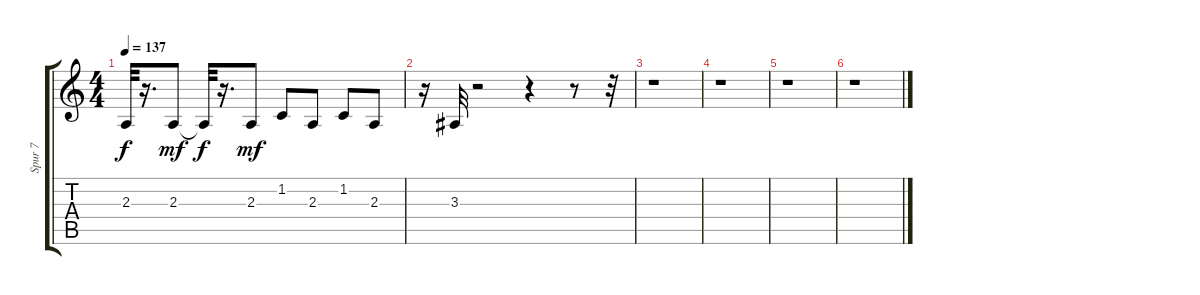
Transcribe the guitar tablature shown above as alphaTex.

\track ("Spur 7" "Spur 7") {instrument rockorgan}
\staff {score tabs}
\tuning (E4 B3 G3 D3 A2 E2) {hide}
\ts (4 4)
\tempo 137
\clef g2
\ks c
2.3{t}.32{dy f} r.16{d} 2.3.8{dy mf} 2.3{t}.32{dy f} r.16{d} 2.3.8{dy mf} 1.2.8 2.3.8 1.2.8 2.3.8 |
r.16 3.3.32 r.2 r.4 r.8 r.32 |
r.1 |
r.1 |
r.1 |
r.1
